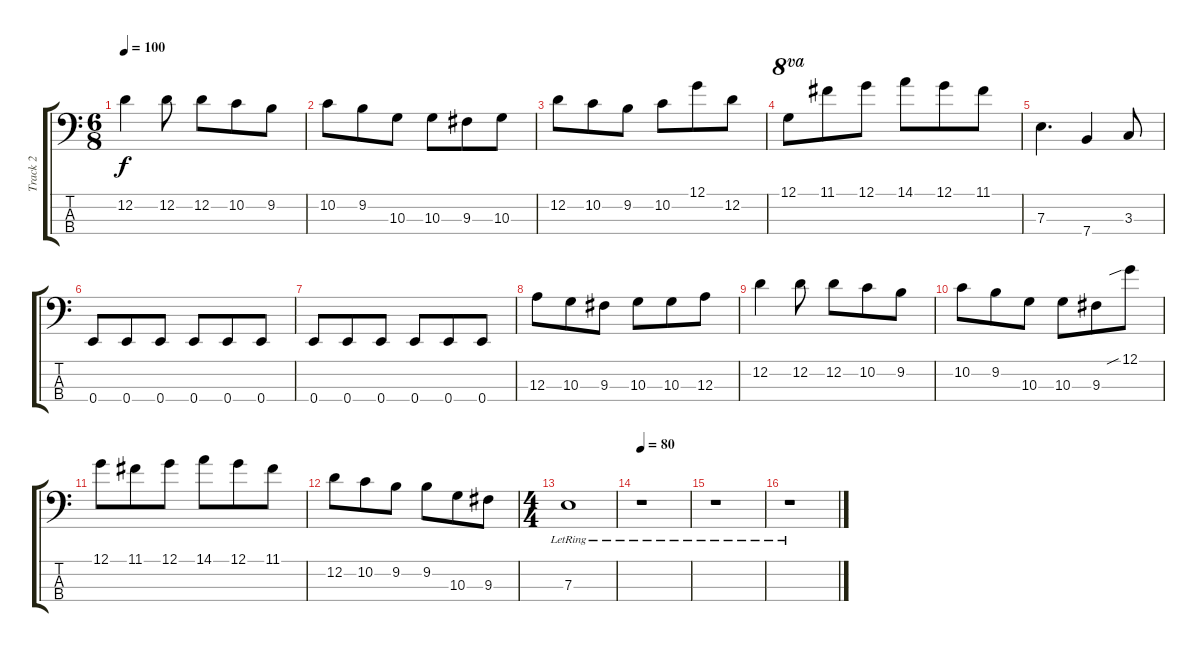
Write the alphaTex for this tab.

\track ("Track 2" "Track 2") {instrument electricbassfinger}
\staff {score tabs}
\tuning (G2 D2 A1 E1) {hide}
\ts (6 8)
\tempo 100
\clef f4
\ks c
12.2.4{dy f} 12.2.8 12.2.8 10.2.8 9.2.8 |
10.2.8 9.2.8 10.3.8 10.3.8 9.3.8 10.3.8 |
12.2.8 10.2.8 9.2.8 10.2.8 12.1.8 12.2.8 |
12.1.8{ot 8va} 11.1.8 12.1.8 14.1.8 12.1.8 11.1.8 |
7.3.4{d} 7.4.4 3.3.8 |
0.4.8 0.4.8 0.4.8 0.4.8 0.4.8 0.4.8 |
0.4.8 0.4.8 0.4.8 0.4.8 0.4.8 0.4.8 |
12.3.8 10.3.8 9.3.8 10.3.8 10.3.8 12.3.8 |
12.2.4 12.2.8 12.2.8 10.2.8 9.2.8 |
10.2.8 9.2.8 10.3.8 10.3.8 9.3.8 12.1{sib}.8 |
12.1.8 11.1.8 12.1.8 14.1.8 12.1.8 11.1.8 |
12.2.8 10.2.8 9.2.8 9.2.8 10.3.8 9.3.8 |
\ts (4 4)
7.3{lr}.1 |
\tempo 80
r.1 |
r.1 |
r.1
